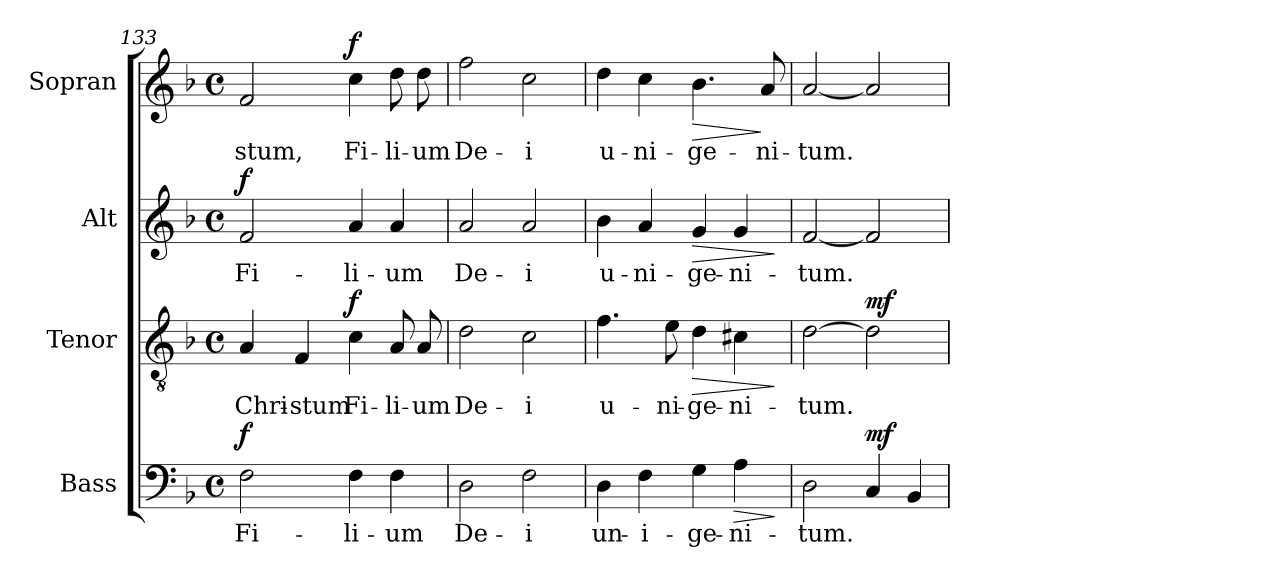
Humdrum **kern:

**kern	**text	**dynam	**kern	**text	**dynam	**kern	**text	**dynam	**kern	**text	**dynam
*part4	*part4	*part4	*part3	*part3	*part3	*part2	*part2	*part2	*part1	*part1	*part1
*staff4	*staff4	*staff4	*staff3	*staff3	*staff3	*staff2	*staff2	*staff2	*staff1	*staff1	*staff1
*I"Bass	*	*	*I"Tenor	*	*	*I"Alt	*	*	*I"Sopran	*	*
*I'B.	*	*	*I'T.	*	*	*I'A.	*	*	*I'S.	*	*
*clefF4	*	*	*clefGv2	*	*	*clefG2	*	*	*clefG2	*	*
*k[b-]	*	*	*k[b-]	*	*	*k[b-]	*	*	*k[b-]	*	*
*F:	*	*	*F:	*	*	*F:	*	*	*F:	*	*
*M4/4	*	*	*M4/4	*	*	*M4/4	*	*	*M4/4	*	*
*met(c)	*	*	*met(c)	*	*	*met(c)	*	*	*met(c)	*	*
=133	=133	=133	=133	=133	=133	=133	=133	=133	=133	=133	=133
!	!LO:LY:b	!LO:DY:a	!	!LO:LY:b	!	!	!LO:LY:b	!LO:DY:a	!	!LO:LY:b	!
2F\	Fi-	f	4A/	Chri-	.	2f/	Fi-	f	2f/	-stum,	.
!	!	!	!	!LO:LY:b	!	!	!	!	!	!	!
.	.	.	4F/	-stum	.	.	.	.	.	.	.
!	!LO:LY:b	!	!	!LO:LY:b	!LO:DY:a	!	!LO:LY:b	!	!	!LO:LY:b	!LO:DY:a
4F\	-li-	.	4c\	Fi-	f	4a/	-li-	.	4cc\	Fi-	f
!	!LO:LY:b	!	!	!LO:LY:b	!	!	!LO:LY:b	!	!	!LO:LY:b	!
4F\	-um	.	8A/	-li-	.	4a/	-um	.	8dd\	-li-	.
!	!	!	!	!LO:LY:b	!	!	!	!	!	!LO:LY:b	!
.	.	.	8A/	-um	.	.	.	.	8dd\	-um	.
=134	=134	=134	=134	=134	=134	=134	=134	=134	=134	=134	=134
!	!LO:LY:b	!	!	!LO:LY:b	!	!	!LO:LY:b	!	!	!LO:LY:b	!
2D\	De-	.	2d\	De-	.	2a/	De-	.	2ff\	De-	.
!	!LO:LY:b	!	!	!LO:LY:b	!	!	!LO:LY:b	!	!	!LO:LY:b	!
2F\	-i	.	2c\	-i	.	2a/	-i	.	2cc\	-i	.
=135	=135	=135	=135	=135	=135	=135	=135	=135	=135	=135	=135
!	!LO:LY:b	!	!	!LO:LY:b	!	!	!LO:LY:b	!	!	!LO:LY:b	!
4D\	un-	.	4.f\	u-	.	4b-\	u-	.	4dd\	u-	.
!	!LO:LY:b	!	!	!	!	!	!LO:LY:b	!	!	!LO:LY:b	!
4F\	-i-	.	.	.	.	4a/	-ni-	.	4cc\	-ni-	.
!	!	!	!	!LO:LY:b	!	!	!	!	!	!	!
.	.	.	8e\	-ni-	.	.	.	.	.	.	.
!	!LO:LY:b	!	!	!LO:LY:b	!LO:HP:b	!	!LO:LY:b	!LO:HP:b	!	!LO:LY:b	!LO:HP:b
4G\	-ge-	.	4d\	-ge-	>	4g/	-ge-	>	4.b-\	-ge-	>
!	!LO:LY:b	!LO:HP:b	!	!LO:LY:b	!	!	!LO:LY:b	!	!	!	!
4A\	-ni-	>	4c#X\	-ni-	.	4g/	-ni-	.	.	.	.
!	!	!	!	!	!	!	!	!	!	!LO:LY:b	!
.	.	.	.	.	.	.	.	.	8a/	-ni-	]
.	.	]	.	.	]	.	.	]	.	.	.
!!LO:PB:g=z
=136	=136	=136	=136	=136	=136	=136	=136	=136	=136	=136	=136
!	!LO:LY:b	!	!	!LO:LY:b	!	!	!LO:LY:b	!	!	!LO:LY:b	!
2D\	-tum.	.	[2d\	-tum.	.	[2f/	-tum.	.	[2a/	-tum.	.
!	!	!LO:DY:b	!	!	!LO:DY:b	!	!	!	!	!	!
4C!/	.	mf	2d!\]	.	mf	2f!/]	.	.	2a!/]	.	.
4BB-!/	.	.	.	.	.	.	.	.	.	.	.
=	=	=	=	=	=	=	=	=	=	=	=
*-	*-	*-	*-	*-	*-	*-	*-	*-	*-	*-	*-
